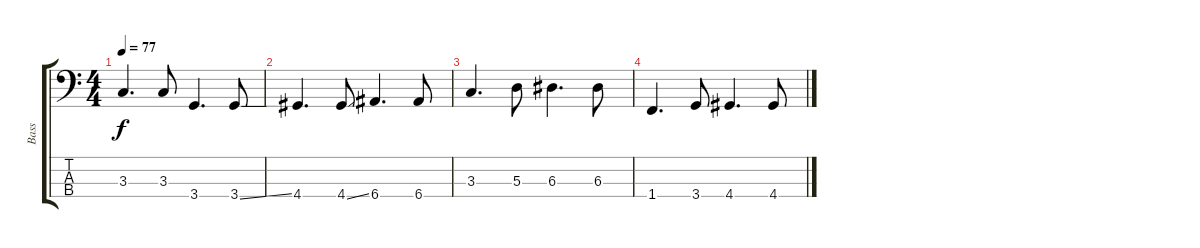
\track ("Bass" "Bass") {instrument electricbassfinger}
\staff {score tabs}
\tuning (G2 D2 A1 E1) {hide}
\ts (4 4)
\tempo 77
\clef f4
\ks c
3.3.4{d dy f} 3.3.8 3.4.4{d} 3.4{ss}.8 |
4.4.4{d} 4.4{ss}.8 6.4.4{d} 6.4.8 |
3.3.4{d} 5.3.8 6.3.4{d} 6.3.8 |
1.4.4{d} 3.4.8 4.4.4{d} 4.4.8
